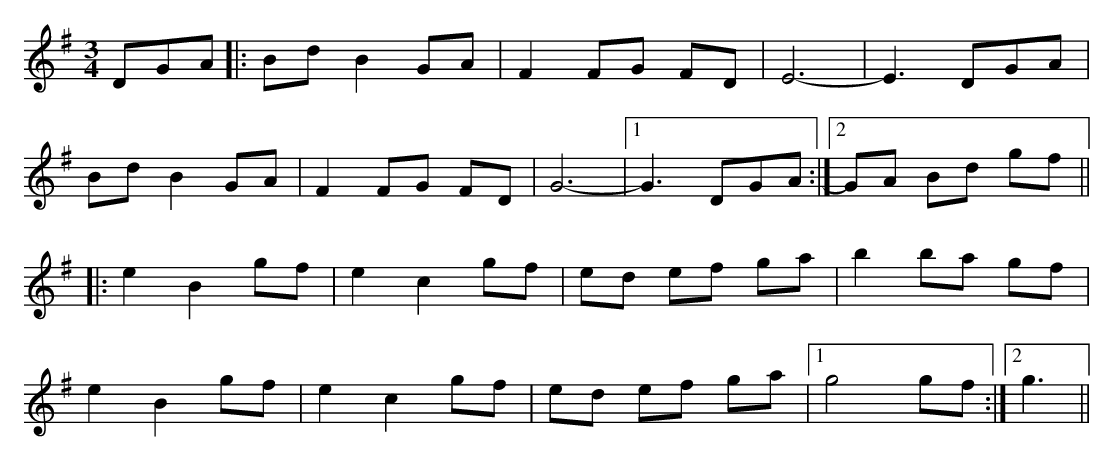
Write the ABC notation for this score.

X:1
M:3/4
K:G
DGA|:Bd B2 GA|F2 FG FD|E6-|E3 DGA|
Bd B2 GA|F2 FG FD|G6-|1 G3 DGA:|2 GA Bd gf||
|:e2 B2 gf|e2 c2 gf|ed ef ga|b2 ba gf|
e2 B2 gf|e2 c2 gf|ed ef ga|1 g4 gf:|2 g3||
